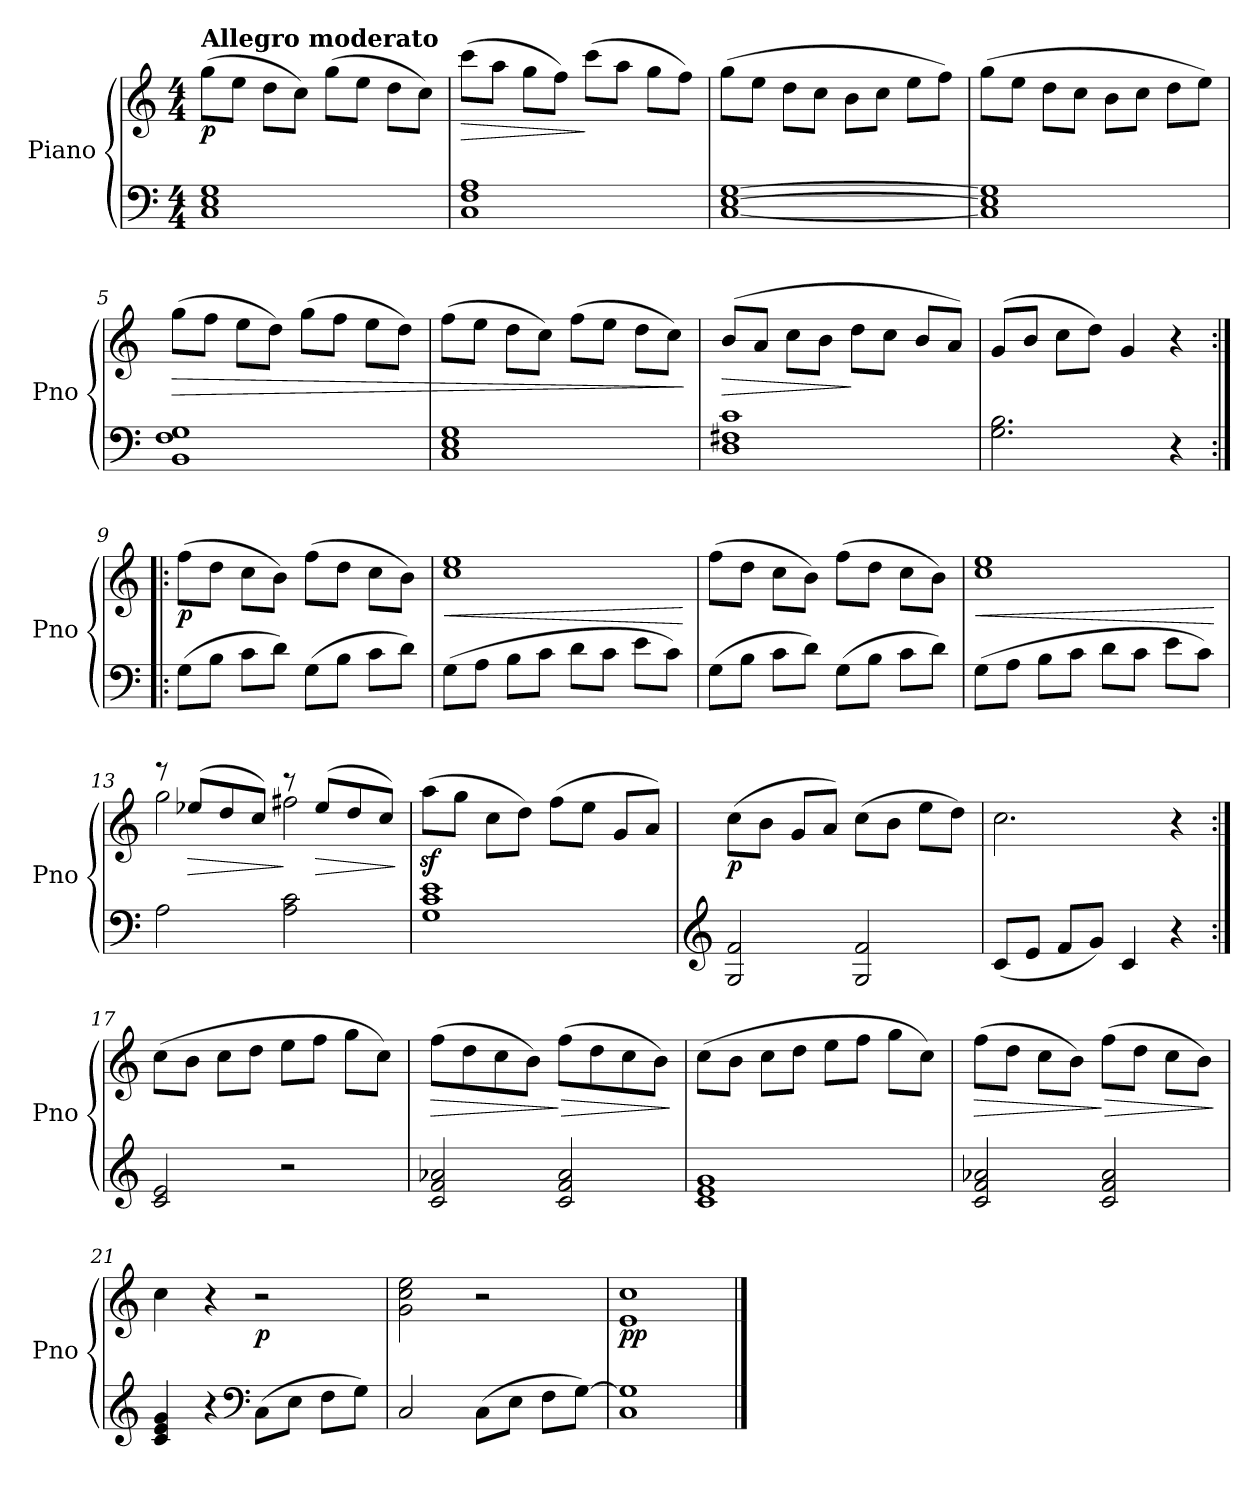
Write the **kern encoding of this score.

**kern	**kern	**dynam
*part2	*part1	*part1
*staff2	*staff1	*staff1
*I"Piano	*I"Piano	*
*I'Pno	*I'Pno	*
*clefF4	*clefG2	*
*k[]	*k[]	*
*M4/4	*M4/4	*
*MM138	*MM138	*
=1	=1	=1
!	!LO:TX:a:B:t=Allegro moderato	!
!	!	!LO:DY:b
1C 1E 1G	(>8gg\L	p
.	8ee\J	.
.	8dd\L	.
.	8cc\J)	.
.	(>8gg\L	.
.	8ee\J	.
.	8dd\L	.
.	8cc\J)	.
=2	=2	=2
!	!	!LO:HP:b
1C 1F 1A	(>8ccc\L	>
.	8aa\J	.
.	8gg\L	.
.	8ff\J)	.
.	(>8ccc\L	]
.	8aa\J	.
.	8gg\L	.
.	8ff\J)	.
=3	=3	=3
[1C [1E [1G	(>8gg\L	.
.	8ee\J	.
.	8dd\L	.
.	8cc\J	.
.	8b\L	.
.	8cc\J	.
.	8ee\L	.
.	8ff\J)	.
=4	=4	=4
1C] 1E] 1G]	(>8gg\L	.
.	8ee\J	.
.	8dd\L	.
.	8cc\J	.
.	8b\L	.
.	8cc\J	.
.	8dd\L	.
.	8ee\J)	.
!!LO:LB:g=z
=5	=5	=5
!	!	!LO:HP:b
1BB 1F 1G	(>8gg\L	>
.	8ff\J	.
.	8ee\L	.
.	8dd\J)	.
.	(>8gg\L	.
.	8ff\J	.
.	8ee\L	.
.	8dd\J)	.
=6	=6	=6
1C 1E 1G	(>8ff\L	.
.	8ee\J	.
.	8dd\L	.
.	8cc\J)	.
.	(>8ff\L	.
.	8ee\J	.
.	8dd\L	.
.	8cc\J)	.
.	.	]
=7	=7	=7
!	!	!LO:HP:b
1D 1F#X 1c	(>8b/L	>
.	8a/J	.
.	8cc\L	.
.	8b\J	.
.	8dd\L	]
.	8cc\J	.
.	8b/L	.
.	8a/J)	.
=8	=8	=8
2.G\ 2.B\	(>8g/L	.
.	8b/J	.
.	8cc\L	.
.	8dd\J)	.
.	4g/	.
4r	4r	.
=9:|!|:	=9:|!|:	=9:|!|:
!	!	!LO:DY:b
(>8G\L	(>8ff\L	p
8B\J	8dd\J	.
8c\L	8cc\L	.
8d\J)	8b\J)	.
(>8G\L	(>8ff\L	.
8B\J	8dd\J	.
8c\L	8cc\L	.
8d\J)	8b\J)	.
!!LO:LB:g=z
=10	=10	=10
!	!	!LO:HP:b
(>8G\L	1cc 1ee	<
8A\J	.	.
8B\L	.	.
8c\J	.	.
8d\L	.	.
8c\J	.	.
8e\L	.	.
8c\J)	.	.
.	.	[
=11	=11	=11
(>8G\L	(>8ff\L	.
8B\J	8dd\J	.
8c\L	8cc\L	.
8d\J)	8b\J)	.
(>8G\L	(>8ff\L	.
8B\J	8dd\J	.
8c\L	8cc\L	.
8d\J)	8b\J)	.
=12	=12	=12
!	!	!LO:HP:b
(>8G\L	1cc 1ee	<
8A\J	.	.
8B\L	.	.
8c\J	.	.
8d\L	.	.
8c\J	.	.
8e\L	.	.
8c\J)	.	.
.	.	[
=13	=13	=13
*	*^	*
2A\	8r	2gg\	.
!	!	!	!LO:HP:b
.	(>8ee-X/L	.	>
.	8dd/	.	.
.	8cc/J)	.	.
2A\ 2c\	8r	2ff#X\	]
!	!	!	!LO:HP:b
.	(>8ee-/L	.	>
.	8dd/	.	.
.	8cc/J)	.	.
*	*v	*v	*
.	.	]
!!LO:LB:g=z
=14	=14	=14
1G 1c 1e	(>8aaz<\L	.
.	8gg\J	.
.	8cc\L	.
.	8dd\J)	.
.	(>8ff\L	.
.	8ee\J	.
.	8g/L	.
.	8a/J)	.
=15	=15	=15
*clefG2	*	*
!	!	!LO:DY:b
2G/ 2f/	(>8cc\L	p
.	8b\J	.
.	8g/L	.
.	8a/J)	.
2G/ 2f/	(>8cc\L	.
.	8b\J	.
.	8ee\L	.
.	8dd\J)	.
=16	=16	=16
(<8c/L	2.cc\	.
8e/J	.	.
8f/L	.	.
8g/J)	.	.
4c/	.	.
4r	4r	.
=17:|!	=17:|!	=17:|!
2c/ 2e/	(>8cc\L	.
.	8b\J	.
.	8cc\L	.
.	8dd\J	.
2r	8ee\L	.
.	8ff\J	.
.	8gg\L	.
.	8cc\J)	.
=18	=18	=18
!	!	!LO:HP:b
2c/ 2f/ 2a-X/	(>8ff\L	>
.	8dd\	.
.	8cc\	.
.	8b\J)	.
!	!	!LO:HP:n=1:b
2c/ 2f/ 2a-/	(>8ff\L	] >
.	8dd\	.
.	8cc\	.
.	8b\J)	.
.	.	]
!!LO:LB:g=z
=19	=19	=19
1c 1e 1g	(>8cc\L	.
.	8b\J	.
.	8cc\L	.
.	8dd\J	.
.	8ee\L	.
.	8ff\J	.
.	8gg\L	.
.	8cc\J)	.
=20	=20	=20
!	!	!LO:HP:b
2c/ 2f/ 2a-X/	(>8ff\L	>
.	8dd\J	.
.	8cc\L	.
.	8b\J)	.
!	!	!LO:HP:n=1:b
2c/ 2f/ 2a-/	(>8ff\L	] >
.	8dd\J	.
.	8cc\L	.
.	8b\J)	.
.	.	]
=21	=21	=21
4c/ 4e/ 4g/	4cc\	.
4r	4r	.
*clefF4	*	*
!	!	!LO:DY:b
(>8C\L	2r	p
8E\J	.	.
8F\L	.	.
8G\J)	.	.
=22	=22	=22
2C/	2g\ 2cc\ 2ee\	.
(>8C\L	2r	.
8E\J	.	.
8F\L	.	.
[8G\J)	.	.
=23	=23	=23
!	!	!LO:DY:b
1C 1G]	1e 1cc	pp
==	==	==
*-	*-	*-
